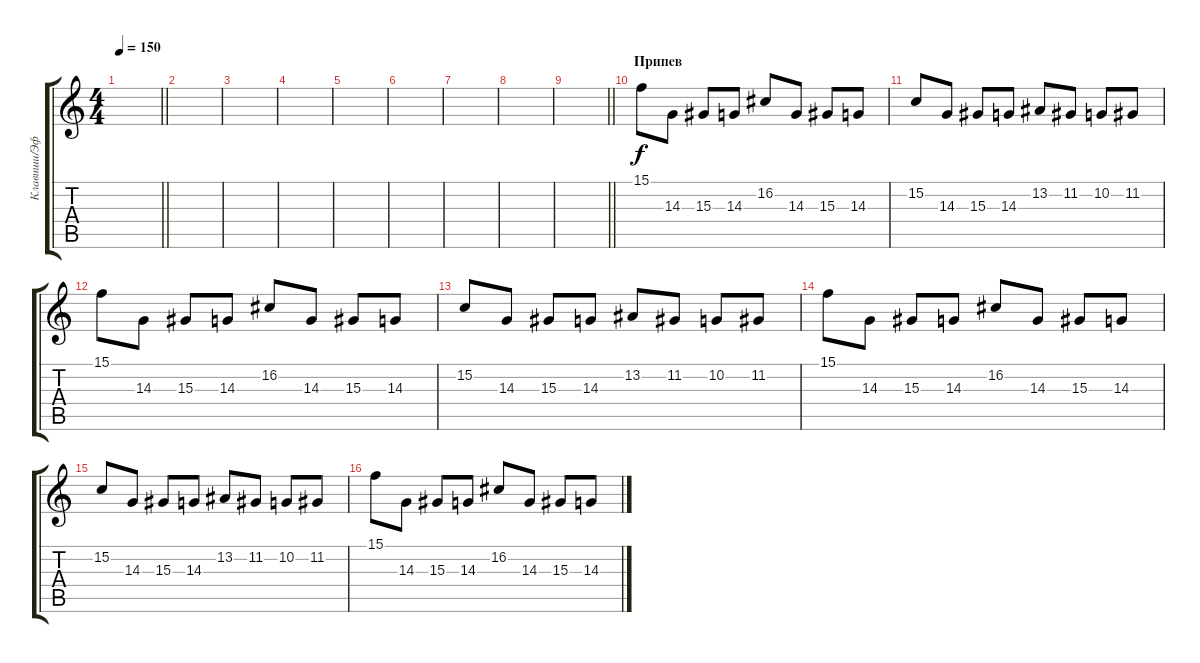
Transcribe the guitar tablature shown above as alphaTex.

\track ("Клавиши/Эффекты" "Клавиши/Эф") {instrument synthstrings1}
\staff {score tabs}
\tuning (D4 A3 F3 C3 G2 C2) {hide}
\ts (4 4)
\tempo 150
\clef g2
\barLineRight lightlight
\ks c
|
\section ("" "")
|
|
|
|
|
|
|
\barLineRight lightlight
|
\section ("" "Припев")
15.1.8{dy f instrument synthstrings1} 14.3.8 15.3.8 14.3.8 16.2.8 14.3.8 15.3.8 14.3.8 |
15.2.8 14.3.8 15.3.8 14.3.8 13.2.8 11.2.8 10.2.8 11.2.8 |
15.1.8 14.3.8 15.3.8 14.3.8 16.2.8 14.3.8 15.3.8 14.3.8 |
15.2.8 14.3.8 15.3.8 14.3.8 13.2.8 11.2.8 10.2.8 11.2.8 |
15.1.8 14.3.8 15.3.8 14.3.8 16.2.8 14.3.8 15.3.8 14.3.8 |
15.2.8 14.3.8 15.3.8 14.3.8 13.2.8 11.2.8 10.2.8 11.2.8 |
15.1.8 14.3.8 15.3.8 14.3.8 16.2.8 14.3.8 15.3.8 14.3.8
